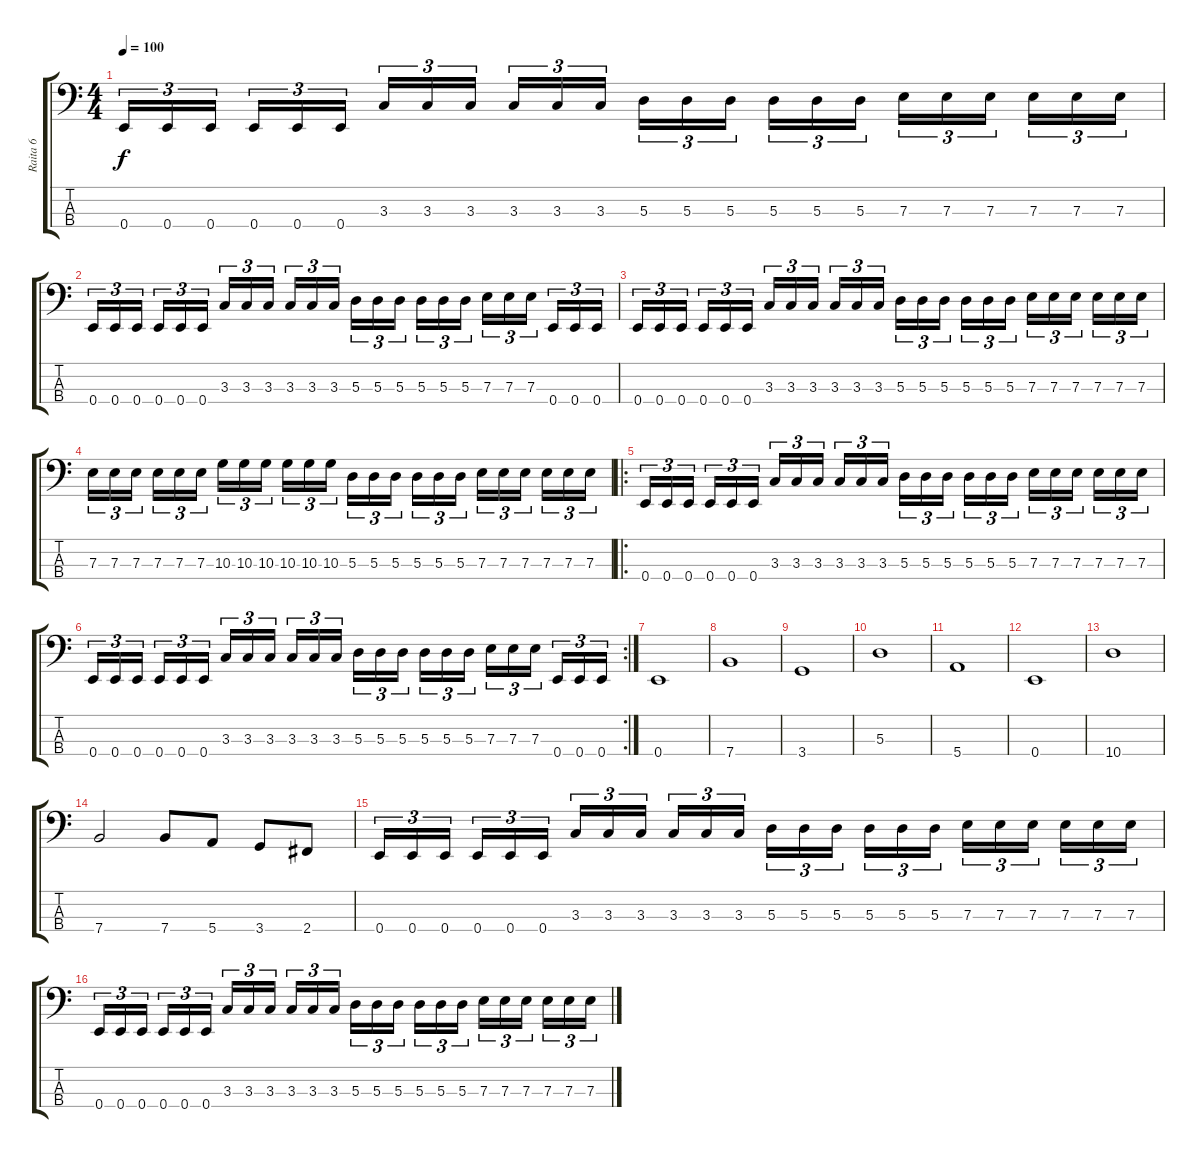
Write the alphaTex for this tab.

\track ("Raita 6" "Raita 6") {instrument electricbassfinger}
\staff {score tabs}
\tuning (G2 D2 A1 E1) {hide}
\ts (4 4)
\tempo 100
\clef f4
\ks c
0.4.16{tu (3 2) dy f} 0.4.16{tu (3 2)} 0.4.16{tu (3 2)} 0.4.16{tu (3 2)} 0.4.16{tu (3 2)} 0.4.16{tu (3 2)} 3.3.16{tu (3 2)} 3.3.16{tu (3 2)} 3.3.16{tu (3 2)} 3.3.16{tu (3 2)} 3.3.16{tu (3 2)} 3.3.16{tu (3 2)} 5.3.16{tu (3 2)} 5.3.16{tu (3 2)} 5.3.16{tu (3 2)} 5.3.16{tu (3 2)} 5.3.16{tu (3 2)} 5.3.16{tu (3 2)} 7.3.16{tu (3 2)} 7.3.16{tu (3 2)} 7.3.16{tu (3 2)} 7.3.16{tu (3 2)} 7.3.16{tu (3 2)} 7.3.16{tu (3 2)} |
0.4.16{tu (3 2)} 0.4.16{tu (3 2)} 0.4.16{tu (3 2)} 0.4.16{tu (3 2)} 0.4.16{tu (3 2)} 0.4.16{tu (3 2)} 3.3.16{tu (3 2)} 3.3.16{tu (3 2)} 3.3.16{tu (3 2)} 3.3.16{tu (3 2)} 3.3.16{tu (3 2)} 3.3.16{tu (3 2)} 5.3.16{tu (3 2)} 5.3.16{tu (3 2)} 5.3.16{tu (3 2)} 5.3.16{tu (3 2)} 5.3.16{tu (3 2)} 5.3.16{tu (3 2)} 7.3.16{tu (3 2)} 7.3.16{tu (3 2)} 7.3.16{tu (3 2)} 0.4.16{tu (3 2)} 0.4.16{tu (3 2)} 0.4.16{tu (3 2)} |
0.4.16{tu (3 2)} 0.4.16{tu (3 2)} 0.4.16{tu (3 2)} 0.4.16{tu (3 2)} 0.4.16{tu (3 2)} 0.4.16{tu (3 2)} 3.3.16{tu (3 2)} 3.3.16{tu (3 2)} 3.3.16{tu (3 2)} 3.3.16{tu (3 2)} 3.3.16{tu (3 2)} 3.3.16{tu (3 2)} 5.3.16{tu (3 2)} 5.3.16{tu (3 2)} 5.3.16{tu (3 2)} 5.3.16{tu (3 2)} 5.3.16{tu (3 2)} 5.3.16{tu (3 2)} 7.3.16{tu (3 2)} 7.3.16{tu (3 2)} 7.3.16{tu (3 2)} 7.3.16{tu (3 2)} 7.3.16{tu (3 2)} 7.3.16{tu (3 2)} |
7.3.16{tu (3 2)} 7.3.16{tu (3 2)} 7.3.16{tu (3 2)} 7.3.16{tu (3 2)} 7.3.16{tu (3 2)} 7.3.16{tu (3 2)} 10.3.16{tu (3 2)} 10.3.16{tu (3 2)} 10.3.16{tu (3 2)} 10.3.16{tu (3 2)} 10.3.16{tu (3 2)} 10.3.16{tu (3 2)} 5.3.16{tu (3 2)} 5.3.16{tu (3 2)} 5.3.16{tu (3 2)} 5.3.16{tu (3 2)} 5.3.16{tu (3 2)} 5.3.16{tu (3 2)} 7.3.16{tu (3 2)} 7.3.16{tu (3 2)} 7.3.16{tu (3 2)} 7.3.16{tu (3 2)} 7.3.16{tu (3 2)} 7.3.16{tu (3 2)} |
\ro
0.4.16{tu (3 2)} 0.4.16{tu (3 2)} 0.4.16{tu (3 2)} 0.4.16{tu (3 2)} 0.4.16{tu (3 2)} 0.4.16{tu (3 2)} 3.3.16{tu (3 2)} 3.3.16{tu (3 2)} 3.3.16{tu (3 2)} 3.3.16{tu (3 2)} 3.3.16{tu (3 2)} 3.3.16{tu (3 2)} 5.3.16{tu (3 2)} 5.3.16{tu (3 2)} 5.3.16{tu (3 2)} 5.3.16{tu (3 2)} 5.3.16{tu (3 2)} 5.3.16{tu (3 2)} 7.3.16{tu (3 2)} 7.3.16{tu (3 2)} 7.3.16{tu (3 2)} 7.3.16{tu (3 2)} 7.3.16{tu (3 2)} 7.3.16{tu (3 2)} |
\rc 2
0.4.16{tu (3 2)} 0.4.16{tu (3 2)} 0.4.16{tu (3 2)} 0.4.16{tu (3 2)} 0.4.16{tu (3 2)} 0.4.16{tu (3 2)} 3.3.16{tu (3 2)} 3.3.16{tu (3 2)} 3.3.16{tu (3 2)} 3.3.16{tu (3 2)} 3.3.16{tu (3 2)} 3.3.16{tu (3 2)} 5.3.16{tu (3 2)} 5.3.16{tu (3 2)} 5.3.16{tu (3 2)} 5.3.16{tu (3 2)} 5.3.16{tu (3 2)} 5.3.16{tu (3 2)} 7.3.16{tu (3 2)} 7.3.16{tu (3 2)} 7.3.16{tu (3 2)} 0.4.16{tu (3 2)} 0.4.16{tu (3 2)} 0.4.16{tu (3 2)} |
0.4.1 |
7.4.1 |
3.4.1 |
5.3.1 |
5.4.1 |
0.4.1 |
10.4.1 |
7.4.2 7.4.8 5.4.8 3.4.8 2.4.8 |
0.4.16{tu (3 2)} 0.4.16{tu (3 2)} 0.4.16{tu (3 2)} 0.4.16{tu (3 2)} 0.4.16{tu (3 2)} 0.4.16{tu (3 2)} 3.3.16{tu (3 2)} 3.3.16{tu (3 2)} 3.3.16{tu (3 2)} 3.3.16{tu (3 2)} 3.3.16{tu (3 2)} 3.3.16{tu (3 2)} 5.3.16{tu (3 2)} 5.3.16{tu (3 2)} 5.3.16{tu (3 2)} 5.3.16{tu (3 2)} 5.3.16{tu (3 2)} 5.3.16{tu (3 2)} 7.3.16{tu (3 2)} 7.3.16{tu (3 2)} 7.3.16{tu (3 2)} 7.3.16{tu (3 2)} 7.3.16{tu (3 2)} 7.3.16{tu (3 2)} |
0.4.16{tu (3 2)} 0.4.16{tu (3 2)} 0.4.16{tu (3 2)} 0.4.16{tu (3 2)} 0.4.16{tu (3 2)} 0.4.16{tu (3 2)} 3.3.16{tu (3 2)} 3.3.16{tu (3 2)} 3.3.16{tu (3 2)} 3.3.16{tu (3 2)} 3.3.16{tu (3 2)} 3.3.16{tu (3 2)} 5.3.16{tu (3 2)} 5.3.16{tu (3 2)} 5.3.16{tu (3 2)} 5.3.16{tu (3 2)} 5.3.16{tu (3 2)} 5.3.16{tu (3 2)} 7.3.16{tu (3 2)} 7.3.16{tu (3 2)} 7.3.16{tu (3 2)} 7.3.16{tu (3 2)} 7.3.16{tu (3 2)} 7.3.16{tu (3 2)}
